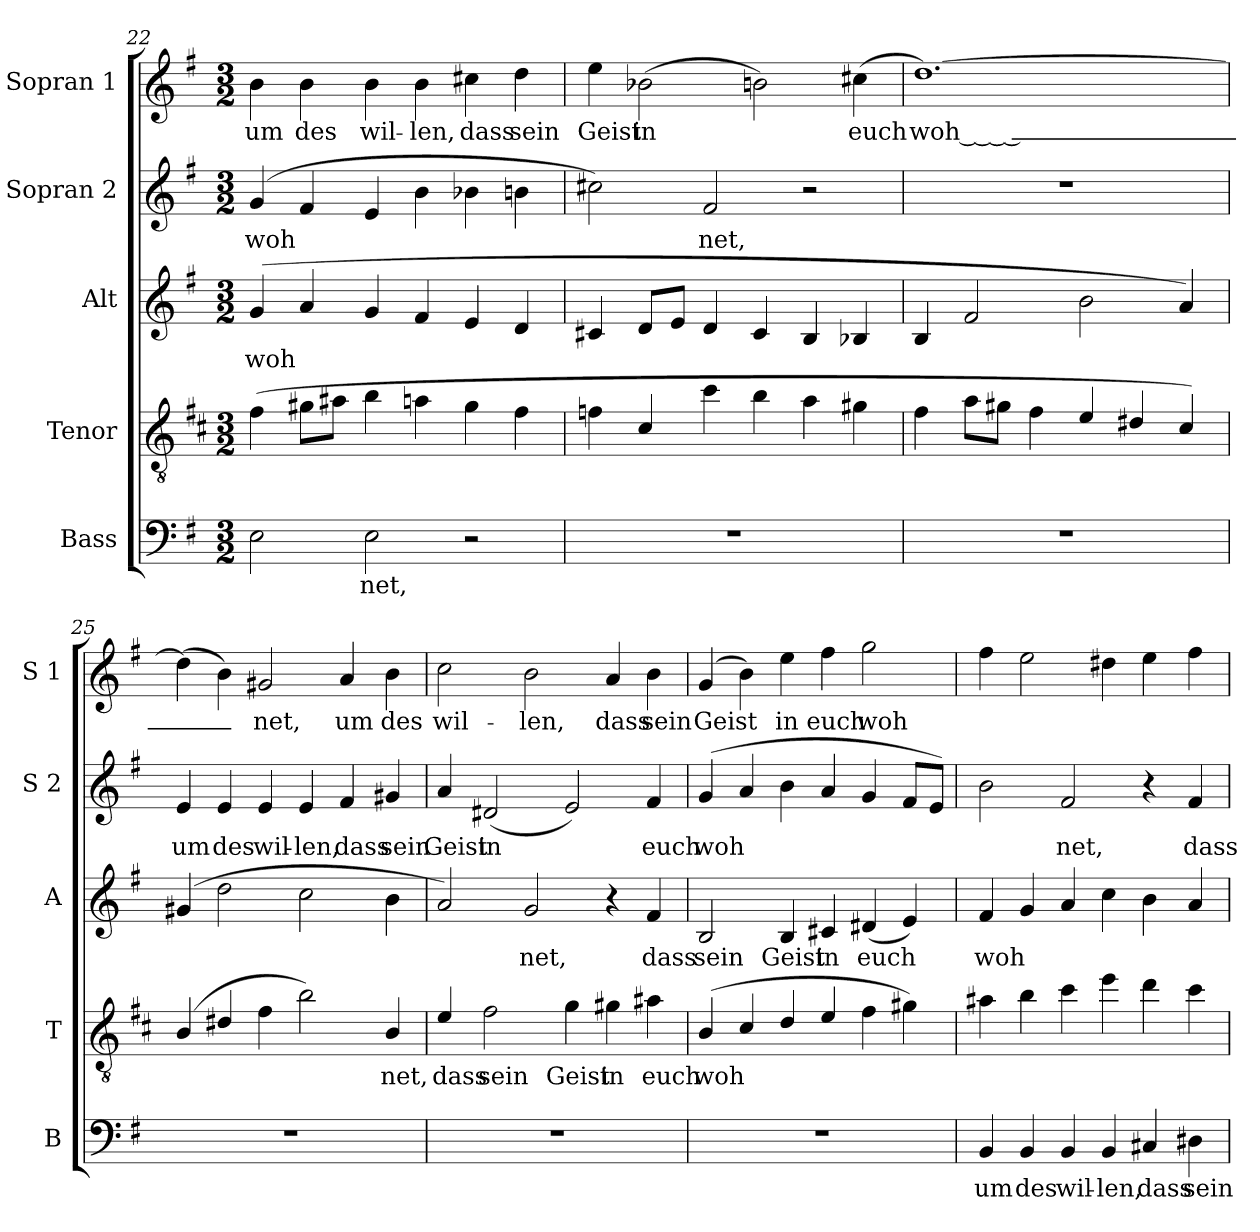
**kern	**text	**kern	**text	**kern	**text	**kern	**text	**kern	**text
*part5	*part5	*part4	*part4	*part3	*part3	*part2	*part2	*part1	*part1
*staff5	*staff5	*staff4	*staff4	*staff3	*staff3	*staff2	*staff2	*staff1	*staff1
*I"Bass	*	*I"Tenor	*	*I"Alt	*	*I"Sopran 2	*	*I"Sopran 1	*
*I'B	*	*I'T	*	*I'A	*	*I'S 2	*	*I'S 1	*
!!LO:PB:g=z
*clefF4	*	*clefGv2	*	*clefG2	*	*clefG2	*	*clefG2	*
*	*	*ITrd4c7	*	*	*	*	*	*	*
*k[f#]	*	*k[f#]	*	*k[f#]	*	*k[f#]	*	*k[f#]	*
*M3/2	*	*M3/2	*	*M3/2	*	*M3/2	*	*M3/2	*
=22	=22	=22	=22	=22	=22	=22	=22	=22	=22
!	!LO:LY:b	!	!LO:LY:b	!	!LO:LY:b	!	!LO:LY:b	!	!LO:LY:b
2E\	_-	(4B\	-	(4g/	woh	(4g/	woh	4b\	um
!	!	!	!	!	!	!	!	!	!LO:LY:b
.	.	8c#X\L	.	4a/	.	4f#/	.	4b\	des
.	.	8d#X\J	.	.	.	.	.	.	.
!	!LO:LY:b	!	!	!	!	!	!	!	!LO:LY:b
2E\	net,	4e\	.	4g/	.	4e/	.	4b\	wil-
!	!	!	!	!	!	!	!	!	!LO:LY:b
.	.	4dn\	.	4f#/	.	4b\	.	4b\	len,
!	!	!	!	!	!	!	!	!	!LO:LY:b
2r	.	4c#\	.	4e/	.	4b-X\	.	4cc#X\	dass
!	!	!	!	!	!	!	!	!	!LO:LY:b
.	.	4B\	.	4d/	.	4bn\	.	4dd\	sein
=23	=23	=23	=23	=23	=23	=23	=23	=23	=23
!	!	!	!	!	!	!	!	!	!LO:LY:b
1.r	.	4B-X\	.	4c#X/	.	2cc#X\)	.	4ee\	Geist
!	!	!	!	!	!	!	!	!	!LO:LY:b
.	.	4F#/	.	8d/L	.	.	.	(2b-X\	in
.	.	.	.	8e/J	.	.	.	.	.
!	!	!	!	!	!	!	!LO:LY:b	!	!
.	.	4f#\	.	4d/	.	2f#/	net,	.	.
.	.	4e\	.	4c#/	.	.	.	2bn\)	.
.	.	4d\	.	4B/	.	2r	.	.	.
!	!	!	!	!	!	!	!	!	!LO:LY:b
.	.	4c#X\	.	4B-X/	.	.	.	(4cc#X\	euch
=24	=24	=24	=24	=24	=24	=24	=24	=24	=24
!	!	!	!	!	!	!	!	!	!LO:LY:b
1.r	.	4B\	.	4B/	.	1.r	.	[1.dd)	woh_____-
.	.	8d\L	.	2f#/	.	.	.	.	.
.	.	8c#X\J	.	.	.	.	.	.	.
.	.	4B\	.	.	.	.	.	.	.
.	.	4A/	.	2b\	.	.	.	.	.
.	.	4G#X/	.	.	.	.	.	.	.
.	.	4F#/)	.	4a/)	.	.	.	.	.
!!LO:LB:g=z
=25	=25	=25	=25	=25	=25	=25	=25	=25	=25
!	!	!	!	!	!	!	!LO:LY:b	!	!
1.r	.	(4E/	.	(4g#X/	.	4e/	um	(4dd\]	.
!	!	!	!	!	!	!	!LO:LY:b	!	!
.	.	4G#X/	.	2dd\	.	4e/	des	4b\)	.
!	!	!	!	!	!	!	!LO:LY:b	!	!LO:LY:b
.	.	4B\	.	.	.	4e/	wil-	2g#X/	net,
!	!	!	!	!	!	!	!LO:LY:b	!	!
.	.	2e\)	.	2cc\	.	4e/	len,	.	.
!	!	!	!	!	!	!	!LO:LY:b	!	!LO:LY:b
.	.	.	.	.	.	4f#/	dass	4a/	um
!	!	!	!LO:LY:b	!	!	!	!LO:LY:b	!	!LO:LY:b
.	.	4E/	net,	4b\	.	4g#X/	sein	4b\	des
=26	=26	=26	=26	=26	=26	=26	=26	=26	=26
!	!	!	!LO:LY:b	!	!	!	!LO:LY:b	!	!LO:LY:b
1.r	.	4A/	dass	2a/)	.	4a/	Geist	2cc\	wil-
!	!	!	!LO:LY:b	!	!	!	!LO:LY:b	!	!
.	.	2B\	sein	.	.	(2d#X/	in	.	.
!	!	!	!	!	!LO:LY:b	!	!	!	!LO:LY:b
.	.	.	.	2g/	net,	.	.	2b\	len,
!	!	!	!LO:LY:b	!	!	!	!	!	!
.	.	4c\	Geist	.	.	2e/)	.	.	.
!	!	!	!LO:LY:b	!	!	!	!	!	!LO:LY:b
.	.	4c#X\	in	4r	.	.	.	4a/	dass
!	!	!	!LO:LY:b	!	!LO:LY:b	!	!LO:LY:b	!	!LO:LY:b
.	.	4d#X\	euch	4f#/	dass	4f#/	euch	4b\	sein
=27	=27	=27	=27	=27	=27	=27	=27	=27	=27
!	!	!	!LO:LY:b	!	!LO:LY:b	!	!LO:LY:b	!	!LO:LY:b
1.r	.	(4E/	woh	2B/	sein	(4g/	woh	(4g/	Geist
.	.	4F#/	.	.	.	4a/	.	4b\)	.
!	!	!	!	!	!LO:LY:b	!	!	!	!LO:LY:b
.	.	4G/	.	4B/	Geist	4b\	.	4ee\	in
!	!	!	!	!	!LO:LY:b	!	!	!	!LO:LY:b
.	.	4A/	.	4c#X/	in	4a/	.	4ff#\	euch
!	!	!	!	!	!LO:LY:b	!	!	!	!LO:LY:b
.	.	4B\	.	(4d#X/	euch	4g/	.	2gg\	woh-
.	.	4c#X\)	.	4e/)	.	8f#/L	.	.	.
.	.	.	.	.	.	8e/J)	.	.	.
!!LO:LB:g=z
=28	=28	=28	=28	=28	=28	=28	=28	=28	=28
!	!LO:LY:b	!	!LO:LY:b	!	!LO:LY:b	!	!LO:LY:b	!	!LO:LY:b
4BB/	um	4d#X\	-	4f#/	woh	2b\	-_	4ff#\	-
!	!LO:LY:b	!	!	!	!	!	!	!	!
4BB/	des	4e\	.	4g/	.	.	.	2ee\	.
!	!LO:LY:b	!	!	!	!	!	!LO:LY:b	!	!
4BB/	wil-	4f#\	.	4a/	.	2f#/	net,	.	.
!	!LO:LY:b	!	!	!	!	!	!	!	!
4BB/	len,	4a\	.	4cc\	.	.	.	4dd#X\	.
!	!LO:LY:b	!	!	!	!	!	!	!	!
4C#X/	dass	4g\	.	4b\	.	4r	.	4ee\	.
!	!LO:LY:b	!	!	!	!	!	!LO:LY:b	!	!
4D#X\	sein	4f#\	.	4a/	.	4f#/	dass	4ff#\	.
=	=	=	=	=	=	=	=	=	=
*-	*-	*-	*-	*-	*-	*-	*-	*-	*-
